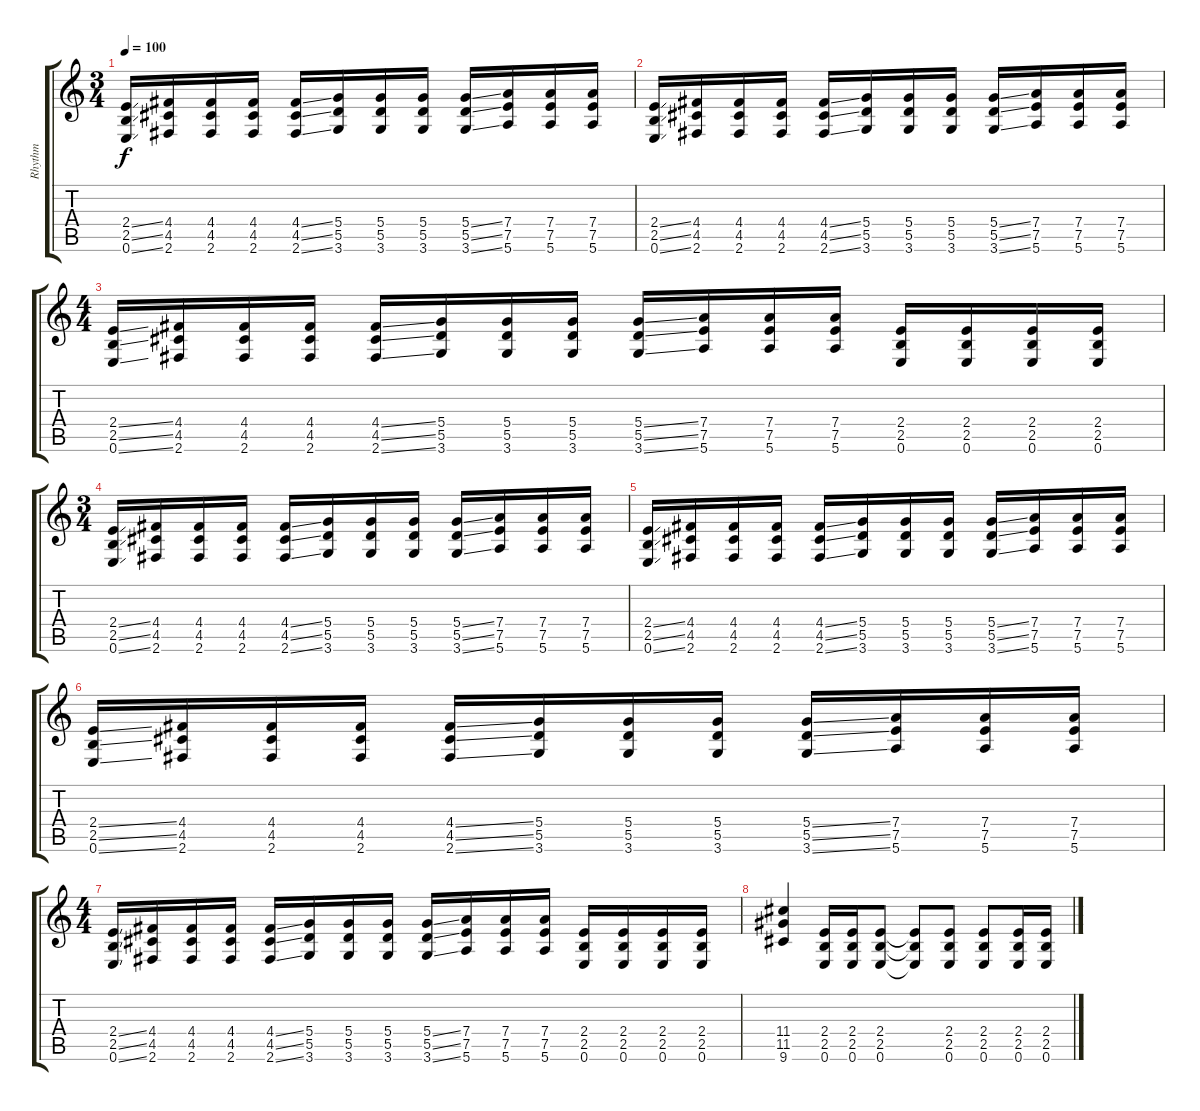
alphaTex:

\track ("Rhythm" "Rhythm") {instrument distortionguitar}
\staff {score tabs}
\tuning (E4 B3 G3 D3 A2 E2) {hide}
\ts (3 4)
\tempo 100
\clef g2
\ks c
(2.4{ss} 2.5{ss} 0.6{ss}).16{dy f} (4.4 4.5 2.6).16 (4.4 4.5 2.6).16 (4.4 4.5 2.6).16 (4.4{ss} 4.5{ss} 2.6{ss}).16 (5.4 5.5 3.6).16 (5.4 5.5 3.6).16 (5.4 5.5 3.6).16 (5.4{ss} 5.5{ss} 3.6{ss}).16 (7.4 7.5 5.6).16 (7.4 7.5 5.6).16 (7.4 7.5 5.6).16 |
(2.4{ss} 2.5{ss} 0.6{ss}).16 (4.4 4.5 2.6).16 (4.4 4.5 2.6).16 (4.4 4.5 2.6).16 (4.4{ss} 4.5{ss} 2.6{ss}).16 (5.4 5.5 3.6).16 (5.4 5.5 3.6).16 (5.4 5.5 3.6).16 (5.4{ss} 5.5{ss} 3.6{ss}).16 (7.4 7.5 5.6).16 (7.4 7.5 5.6).16 (7.4 7.5 5.6).16 |
\ts (4 4)
(2.4{ss} 2.5{ss} 0.6{ss}).16 (4.4 4.5 2.6).16 (4.4 4.5 2.6).16 (4.4 4.5 2.6).16 (4.4{ss} 4.5{ss} 2.6{ss}).16 (5.4 5.5 3.6).16 (5.4 5.5 3.6).16 (5.4 5.5 3.6).16 (5.4{ss} 5.5{ss} 3.6{ss}).16 (7.4 7.5 5.6).16 (7.4 7.5 5.6).16 (7.4 7.5 5.6).16 (2.4 2.5 0.6).16 (2.4 2.5 0.6).16 (2.4 2.5 0.6).16 (2.4 2.5 0.6).16 |
\ts (3 4)
(2.4{ss} 2.5{ss} 0.6{ss}).16 (4.4 4.5 2.6).16 (4.4 4.5 2.6).16 (4.4 4.5 2.6).16 (4.4{ss} 4.5{ss} 2.6{ss}).16 (5.4 5.5 3.6).16 (5.4 5.5 3.6).16 (5.4 5.5 3.6).16 (5.4{ss} 5.5{ss} 3.6{ss}).16 (7.4 7.5 5.6).16 (7.4 7.5 5.6).16 (7.4 7.5 5.6).16 |
(2.4{ss} 2.5{ss} 0.6{ss}).16 (4.4 4.5 2.6).16 (4.4 4.5 2.6).16 (4.4 4.5 2.6).16 (4.4{ss} 4.5{ss} 2.6{ss}).16 (5.4 5.5 3.6).16 (5.4 5.5 3.6).16 (5.4 5.5 3.6).16 (5.4{ss} 5.5{ss} 3.6{ss}).16 (7.4 7.5 5.6).16 (7.4 7.5 5.6).16 (7.4 7.5 5.6).16 |
(2.4{ss} 2.5{ss} 0.6{ss}).16 (4.4 4.5 2.6).16 (4.4 4.5 2.6).16 (4.4 4.5 2.6).16 (4.4{ss} 4.5{ss} 2.6{ss}).16 (5.4 5.5 3.6).16 (5.4 5.5 3.6).16 (5.4 5.5 3.6).16 (5.4{ss} 5.5{ss} 3.6{ss}).16 (7.4 7.5 5.6).16 (7.4 7.5 5.6).16 (7.4 7.5 5.6).16 |
\ts (4 4)
(2.4{ss} 2.5{ss} 0.6{ss}).16 (4.4 4.5 2.6).16 (4.4 4.5 2.6).16 (4.4 4.5 2.6).16 (4.4{ss} 4.5{ss} 2.6{ss}).16 (5.4 5.5 3.6).16 (5.4 5.5 3.6).16 (5.4 5.5 3.6).16 (5.4{ss} 5.5{ss} 3.6{ss}).16 (7.4 7.5 5.6).16 (7.4 7.5 5.6).16 (7.4 7.5 5.6).16 (2.4 2.5 0.6).16 (2.4 2.5 0.6).16 (2.4 2.5 0.6).16 (2.4 2.5 0.6).16 |
(11.4 11.5 9.6).4 (2.4 2.5 0.6).16 (2.4 2.5 0.6).16 (2.4 2.5 0.6).8 (2.4{t} 2.5{t} 0.6{t}).8 (2.4 2.5 0.6).8 (2.4 2.5 0.6).8 (2.4 2.5 0.6).16 (2.4 2.5 0.6).16
